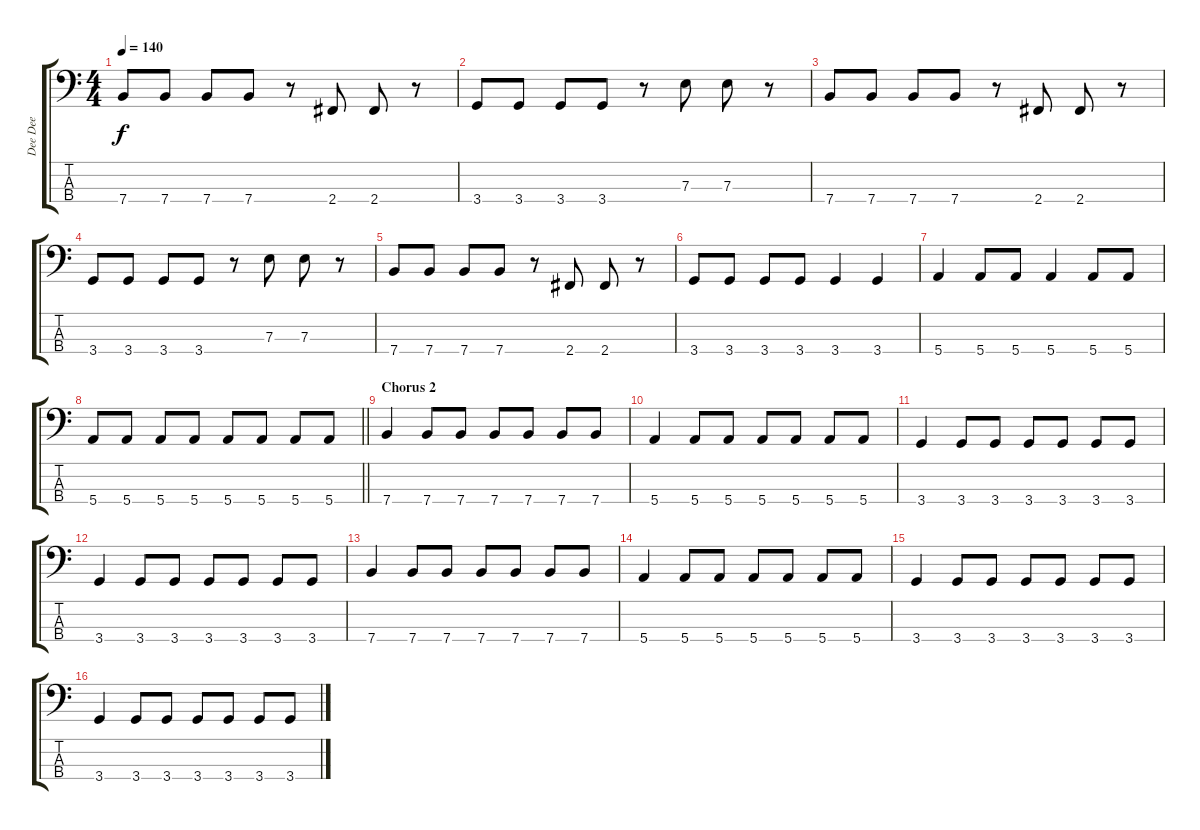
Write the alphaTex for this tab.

\track ("Dee Dee" "Dee Dee") {instrument electricbasspick}
\staff {score tabs}
\tuning (G2 D2 A1 E1) {hide}
\ts (4 4)
\tempo 140
\clef f4
\ks c
7.4.8{dy f} 7.4.8 7.4.8 7.4.8 r.8 2.4.8 2.4.8 r.8 |
3.4.8 3.4.8 3.4.8 3.4.8 r.8 7.3.8 7.3.8 r.8 |
7.4.8 7.4.8 7.4.8 7.4.8 r.8 2.4.8 2.4.8 r.8 |
3.4.8 3.4.8 3.4.8 3.4.8 r.8 7.3.8 7.3.8 r.8 |
7.4.8 7.4.8 7.4.8 7.4.8 r.8 2.4.8 2.4.8 r.8 |
3.4.8 3.4.8 3.4.8 3.4.8 3.4.4 3.4.4 |
5.4.4 5.4.8 5.4.8 5.4.4 5.4.8 5.4.8 |
\barLineRight lightlight
5.4.8 5.4.8 5.4.8 5.4.8 5.4.8 5.4.8 5.4.8 5.4.8 |
\section ("" "Chorus 2")
7.4.4 7.4.8 7.4.8 7.4.8 7.4.8 7.4.8 7.4.8 |
5.4.4 5.4.8 5.4.8 5.4.8 5.4.8 5.4.8 5.4.8 |
3.4.4 3.4.8 3.4.8 3.4.8 3.4.8 3.4.8 3.4.8 |
3.4.4 3.4.8 3.4.8 3.4.8 3.4.8 3.4.8 3.4.8 |
7.4.4 7.4.8 7.4.8 7.4.8 7.4.8 7.4.8 7.4.8 |
5.4.4 5.4.8 5.4.8 5.4.8 5.4.8 5.4.8 5.4.8 |
3.4.4 3.4.8 3.4.8 3.4.8 3.4.8 3.4.8 3.4.8 |
3.4.4 3.4.8 3.4.8 3.4.8 3.4.8 3.4.8 3.4.8
